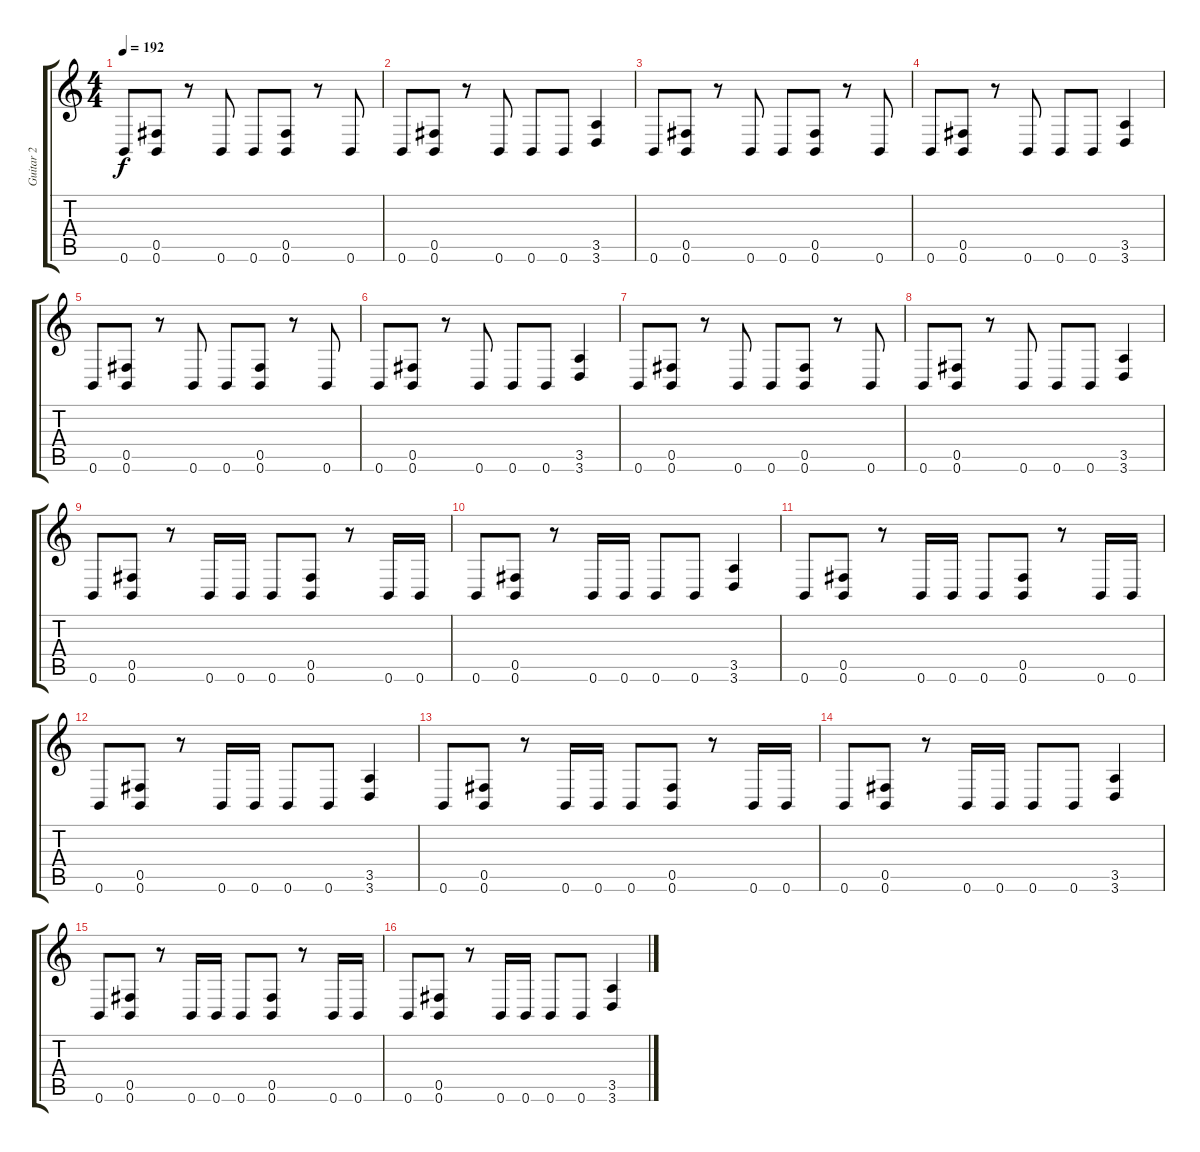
\track ("Guitar 2" "Guitar 2") {instrument overdrivenguitar}
\staff {score tabs}
\tuning (Db4 Ab3 E3 B2 Gb2 B1) {hide}
\ts (4 4)
\tempo 192
\clef g2
\ks c
0.6.8{dy f instrument overdrivenguitar} (0.5 0.6).8 r.8 0.6.8 0.6.8 (0.5 0.6).8 r.8 0.6.8 |
0.6.8 (0.5 0.6).8 r.8 0.6.8 0.6.8 0.6.8 (3.5 3.6).4 |
0.6.8 (0.5 0.6).8 r.8 0.6.8 0.6.8 (0.5 0.6).8 r.8 0.6.8 |
0.6.8 (0.5 0.6).8 r.8 0.6.8 0.6.8 0.6.8 (3.5 3.6).4 |
0.6.8 (0.5 0.6).8 r.8 0.6.8 0.6.8 (0.5 0.6).8 r.8 0.6.8 |
0.6.8 (0.5 0.6).8 r.8 0.6.8 0.6.8 0.6.8 (3.5 3.6).4 |
0.6.8 (0.5 0.6).8 r.8 0.6.8 0.6.8 (0.5 0.6).8 r.8 0.6.8 |
0.6.8 (0.5 0.6).8 r.8 0.6.8 0.6.8 0.6.8 (3.5 3.6).4 |
0.6.8 (0.5 0.6).8 r.8 0.6.16 0.6.16 0.6.8 (0.5 0.6).8 r.8 0.6.16 0.6.16 |
0.6.8 (0.5 0.6).8 r.8 0.6.16 0.6.16 0.6.8 0.6.8 (3.5 3.6).4 |
0.6.8 (0.5 0.6).8 r.8 0.6.16 0.6.16 0.6.8 (0.5 0.6).8 r.8 0.6.16 0.6.16 |
0.6.8 (0.5 0.6).8 r.8 0.6.16 0.6.16 0.6.8 0.6.8 (3.5 3.6).4 |
0.6.8 (0.5 0.6).8 r.8 0.6.16 0.6.16 0.6.8 (0.5 0.6).8 r.8 0.6.16 0.6.16 |
0.6.8 (0.5 0.6).8 r.8 0.6.16 0.6.16 0.6.8 0.6.8 (3.5 3.6).4 |
0.6.8 (0.5 0.6).8 r.8 0.6.16 0.6.16 0.6.8 (0.5 0.6).8 r.8 0.6.16 0.6.16 |
0.6.8 (0.5 0.6).8 r.8 0.6.16 0.6.16 0.6.8 0.6.8 (3.5 3.6).4
